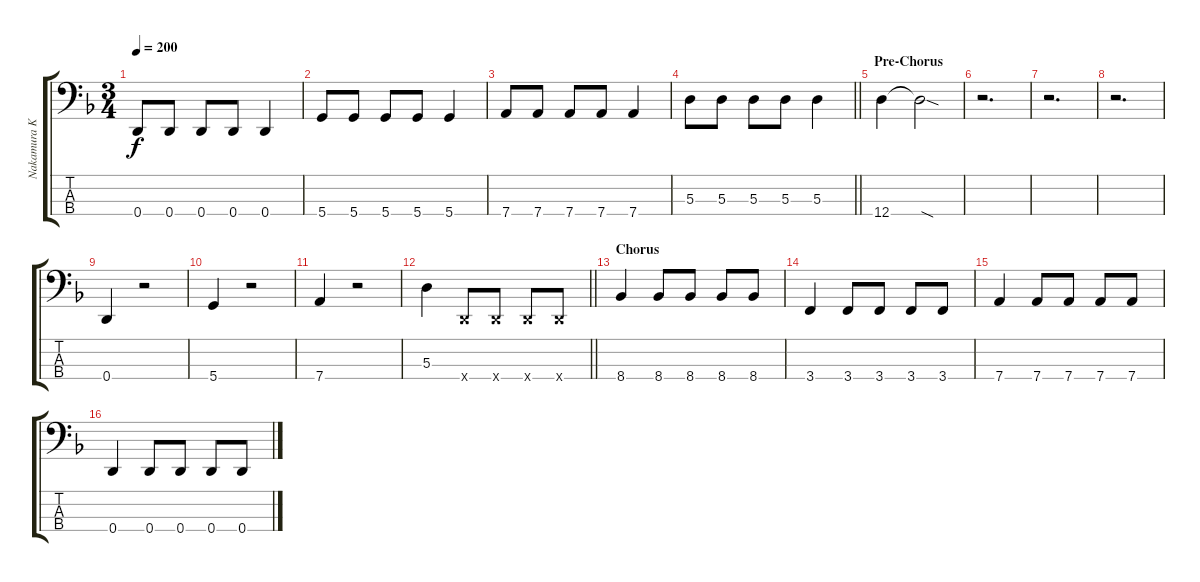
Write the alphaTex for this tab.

\track ("Nakamura Kazuhiko" "Nakamura K") {instrument electricbassfinger}
\staff {score tabs}
\tuning (G2 D2 A1 D1) {hide}
\ts (3 4)
\tempo 200
\clef f4
\ks dminor
0.4.8{dy f} 0.4.8 0.4.8 0.4.8 0.4.4 |
5.4.8 5.4.8 5.4.8 5.4.8 5.4.4 |
7.4.8 7.4.8 7.4.8 7.4.8 7.4.4 |
\barLineRight lightlight
5.3.8 5.3.8 5.3.8 5.3.8 5.3.4 |
\section ("" "Pre-Chorus")
12.4.4 12.4{sod t}.2 |
r.2{d} |
r.2{d} |
r.2{d} |
0.4.4 r.2 |
5.4.4 r.2 |
7.4.4 r.2 |
\barLineRight lightlight
5.3.4 0.4{x}.8 0.4{x}.8 0.4{x}.8 0.4{x}.8 |
\section ("" "Chorus")
8.4.4 8.4.8 8.4.8 8.4.8 8.4.8 |
3.4.4 3.4.8 3.4.8 3.4.8 3.4.8 |
7.4.4 7.4.8 7.4.8 7.4.8 7.4.8 |
0.4.4 0.4.8 0.4.8 0.4.8 0.4.8
